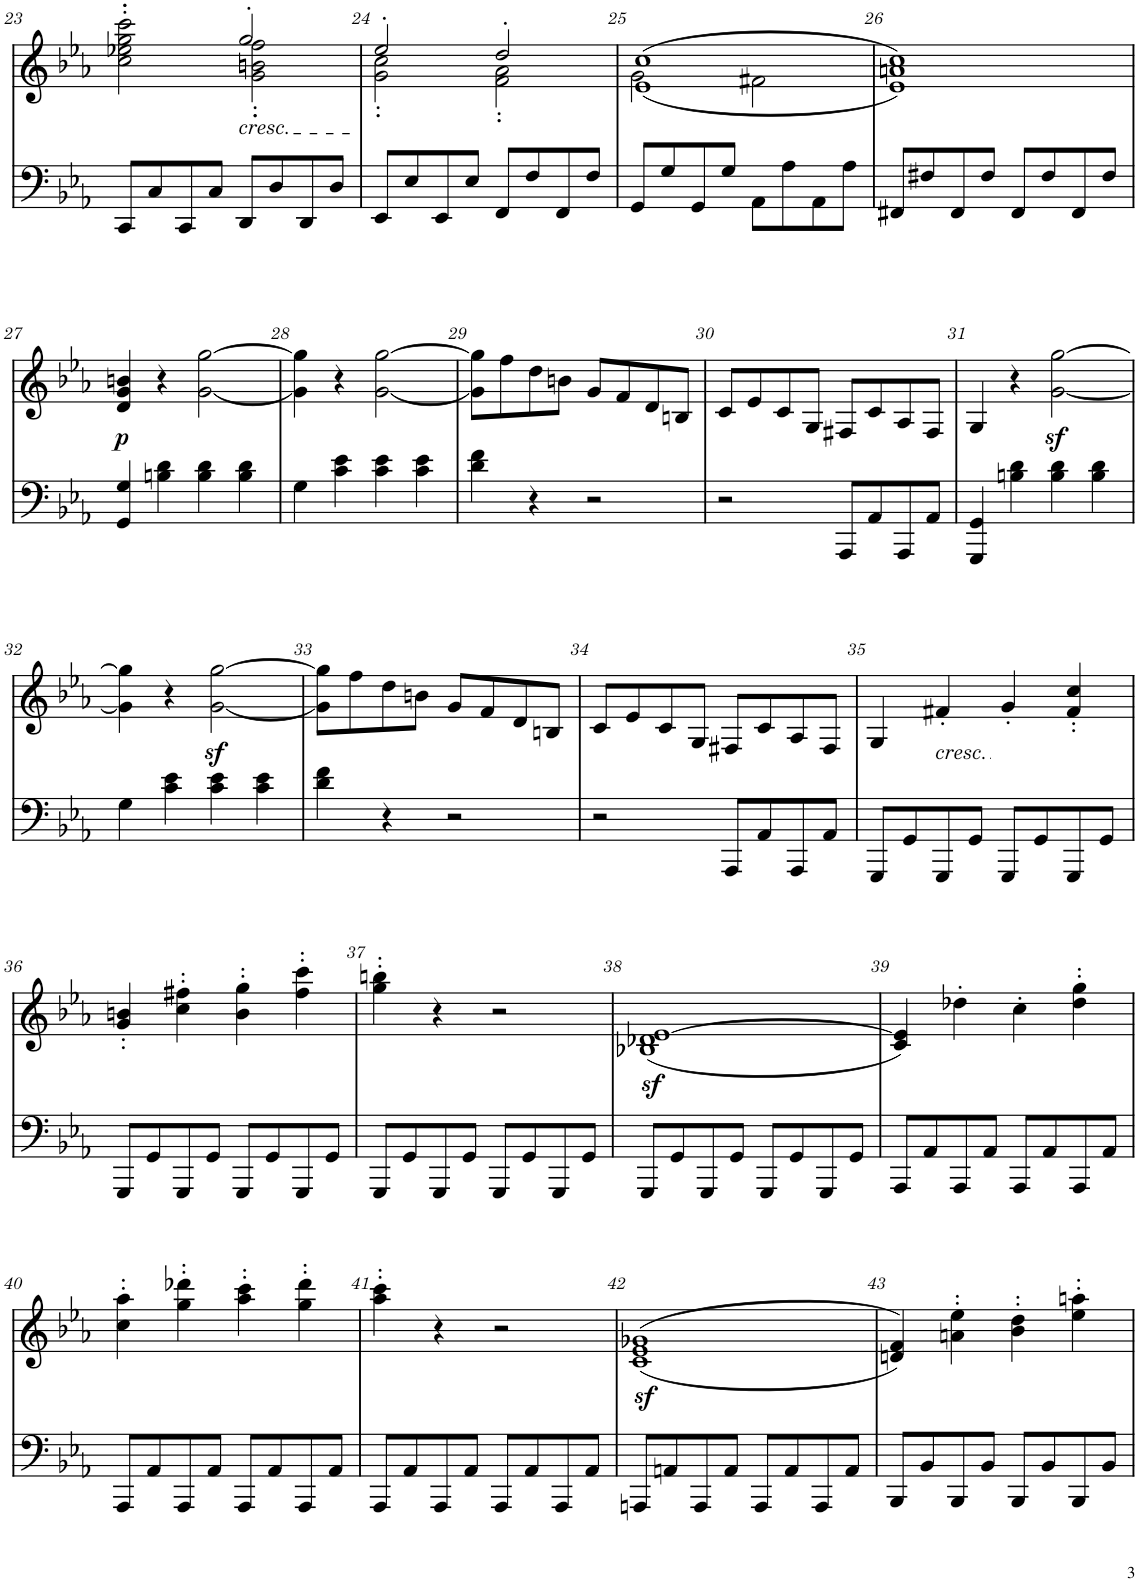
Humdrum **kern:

**kern	**kern	**text	**dynam
*part2	*part1	*part1	*part1
*staff2	*staff1	*staff1	*staff1
*I"piano	*I"piano	*	*
*I'Pno	*I'Pno	*	*
!!LO:PB:g=z
*clefF4	*clefG2	*	*
*k[b-e-a-]	*k[b-e-a-]	*	*
*c:	*c:	*	*
*M2/2	*M2/2	*	*
*met(c|)	*met(c|)	*	*
=23	=23	=23	=23
!	!	!LO:LY:b	!
*	*^	*	*
8CC/L	2cc\' 2ee-X\' 2gg\' 2ccc\'	2ryy	<	.
8C/	.	.	.	.
8CC/	.	.	.	.
8C/J	.	.	.	.
!	!LO:TX:b:i:t=cresc.	!	!	!
8DD/L	2g\' 2bn\' 2ff\'	2gg'/	.	.
8D/	.	.	.	.
8DD/	.	.	.	.
8D/J	.	.	.	.
=24	=24	=24	=24	=24
8EE-/L	2g\' 2cc\'	2ee-'/	.	.
8E-/	.	.	.	.
8EE-/	.	.	.	.
8E-/J	.	.	.	.
8FF/L	2f\' 2a-\'	2dd'/	.	.
8F/	.	.	.	.
8FF/	.	.	.	.
8F/J	.	.	.	.
=25	=25	=25	=25	=25
8GG/L	(<(1e- 1cc	2g\	.	.
8G/	.	.	.	.
8GG/	.	.	.	.
8G/J	.	.	.	.
8AA-\L	.	2f#X\	.	.
8A-\	.	.	.	.
8AA-\	.	.	.	.
8A-\J	.	.	.	.
*	*v	*v	*	*
=26	=26	=26	=26
8FF#X/L	1e- 1an 1cc))	.	.
8F#X/	.	.	.
8FF#/	.	.	.
8F#/J	.	.	.
8FF#/L	.	.	.
8F#/	.	.	.
8FF#/	.	.	.
8F#/J	.	.	.
!!LO:LB:g=z
=27	=27	=27	=27
!	!	!LO:LY:b	!LO:DY:b
4GG/ 4G/	4d/ 4g/ 4bn/	p	p
4Bn\ 4d\	4r	.	.
4B\ 4d\	[2g\ [2gg\	.	.
4B\ 4d\	.	.	.
=28	=28	=28	=28
4G\	4g\] 4gg\]	.	.
4c\ 4e-\	4r	.	.
4c\ 4e-\	[2g\ [2gg\	.	.
4c\ 4e-\	.	.	.
=29	=29	=29	=29
4d\ 4f\	8g\] 8gg\]L	.	.
.	8ff\	.	.
4r	8dd\	.	.
.	8bn\J	.	.
2r	8g/L	.	.
.	8f/	.	.
.	8d/	.	.
.	8Bn/J	.	.
=30	=30	=30	=30
2r	8c/L	.	.
.	8e-/	.	.
.	8c/	.	.
.	8G/J	.	.
8AAA-/L	8F#X/L	.	.
8AA-/	8c/	.	.
8AAA-/	8A-/	.	.
8AA-/J	8F#/J	.	.
=31	=31	=31	=31
4GGG/ 4GG/	4G/	.	.
4Bn\ 4d\	4r	.	.
4B\ 4d\	[2g\z< [2gg\z<	.	.
4B\ 4d\	.	.	.
!!LO:LB:g=z
=32	=32	=32	=32
4G\	4g\] 4gg\]	.	.
4c\ 4e-\	4r	.	.
4c\ 4e-\	[2g\z< [2gg\z<	.	.
4c\ 4e-\	.	.	.
=33	=33	=33	=33
4d\ 4f\	8g\] 8gg\]L	.	.
.	8ff\	.	.
4r	8dd\	.	.
.	8bn\J	.	.
2r	8g/L	.	.
.	8f/	.	.
.	8d/	.	.
.	8Bn/J	.	.
=34	=34	=34	=34
2r	8c/L	.	.
.	8e-/	.	.
.	8c/	.	.
.	8G/J	.	.
8AAA-/L	8F#X/L	.	.
8AA-/	8c/	.	.
8AAA-/	8A-/	.	.
8AA-/J	8F#/J	.	.
=35	=35	=35	=35
8GGG/L	4G/	.	.
8GG/	.	.	.
!	!LO:TX:b:i:t=cresc.	!	!
8GGG/	4f#X'/	.	.
8GG/J	.	.	.
8GGG/L	4g'/	.	.
8GG/	.	.	.
8GGG/	4f#/' 4cc/'	.	.
8GG/J	.	.	.
!!LO:LB:g=z
=36	=36	=36	=36
8GGG/L	4g/' 4bn/'	.	.
8GG/	.	.	.
8GGG/	4cc\' 4ff#X\'	.	.
8GG/J	.	.	.
8GGG/L	4b\' 4gg\'	.	.
8GG/	.	.	.
8GGG/	4ff#\' 4ccc\'	.	.
8GG/J	.	.	.
=37	=37	=37	=37
8GGG/L	4gg\' 4bbn\'	.	.
8GG/	.	.	.
8GGG/	4r	.	.
8GG/J	.	.	.
8GGG/L	2r	.	.
8GG/	.	.	.
8GGG/	.	.	.
8GG/J	.	.	.
=38	=38	=38	=38
8GGGz>/L	(<1B-X 1d-X [1e-	.	.
8GG/	.	.	.
8GGG/	.	.	.
8GG/J	.	.	.
8GGG/L	.	.	.
8GG/	.	.	.
8GGG/	.	.	.
8GG/J	.	.	.
=39	=39	=39	=39
8AAA-/L	4c/ 4e-/])	.	.
8AA-/	.	.	.
8AAA-/	4dd-X'\	.	.
8AA-/J	.	.	.
8AAA-/L	4cc'\	.	.
8AA-/	.	.	.
8AAA-/	4dd-\' 4gg\'	.	.
8AA-/J	.	.	.
!!LO:LB:g=z
=40	=40	=40	=40
8AAA-/L	4cc\' 4aa-\'	.	.
8AA-/	.	.	.
8AAA-/	4gg\' 4ddd-X\'	.	.
8AA-/J	.	.	.
8AAA-/L	4aa-\' 4ccc\'	.	.
8AA-/	.	.	.
8AAA-/	4gg\' 4ddd-\'	.	.
8AA-/J	.	.	.
=41	=41	=41	=41
8AAA-/L	4aa-\' 4ccc\'	.	.
8AA-/	.	.	.
8AAA-/	4r	.	.
8AA-/J	.	.	.
8AAA-/L	2r	.	.
8AA-/	.	.	.
8AAA-/	.	.	.
8AA-/J	.	.	.
=42	=42	=42	=42
8AAAnz>/L	(>(1c 1e- 1g-X	.	.
8AAn/	.	.	.
8AAA/	.	.	.
8AA/J	.	.	.
8AAA/L	.	.	.
8AA/	.	.	.
8AAA/	.	.	.
8AA/J	.	.	.
=43	=43	=43	=43
8BBB-/L	4dn/ 4f/))	.	.
8BB-/	.	.	.
8BBB-/	4an\' 4ee-\'	.	.
8BB-/J	.	.	.
8BBB-/L	4b-\' 4dd\'	.	.
8BB-/	.	.	.
8BBB-/	4ee-\' 4aan\'	.	.
8BB-/J	.	.	.
=	=	=	=
*-	*-	*-	*-
